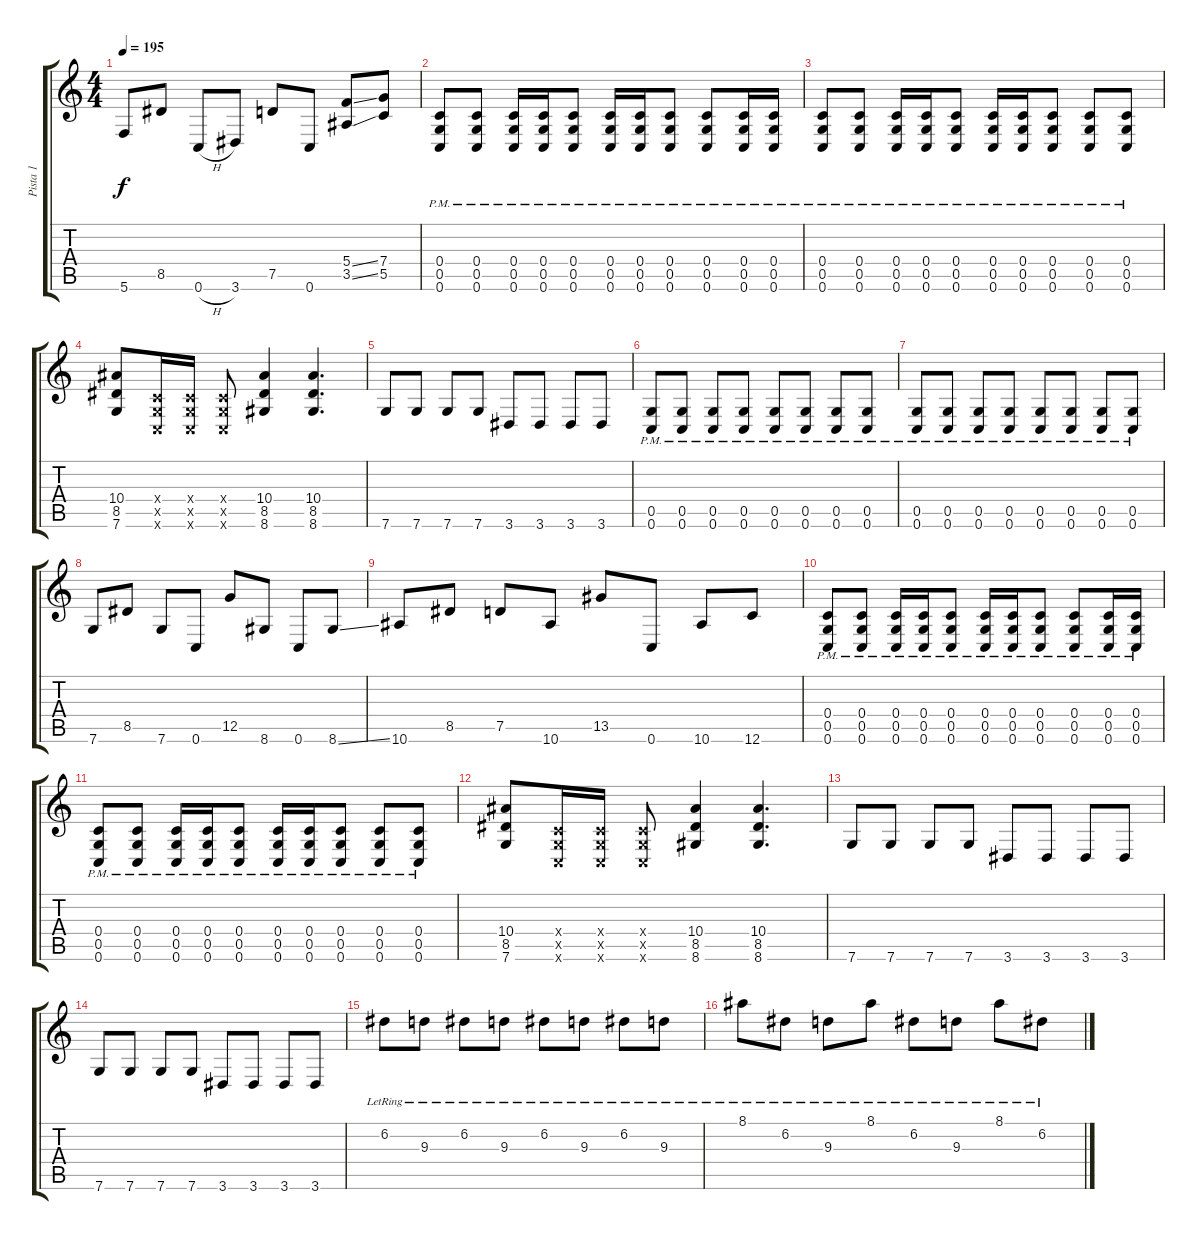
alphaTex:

\track ("Pista 1" "Pista 1") {instrument overdrivenguitar}
\staff {score tabs}
\tuning (D4 A3 F3 C3 G2 C2) {hide}
\ts (4 4)
\tempo 195
\clef g2
\ks c
5.6.8{dy f} 8.5.8 0.6{h}.8 3.6.8 7.5.8 0.6.8 (5.4{ss} 3.5{ss}).8 (7.4 5.5).8 |
(0.4{pm} 0.5{pm} 0.6{pm}).8 (0.4{pm} 0.5{pm} 0.6{pm}).8 (0.4{pm} 0.5{pm} 0.6{pm}).16 (0.4{pm} 0.5{pm} 0.6{pm}).16 (0.4{pm} 0.5{pm} 0.6{pm}).8 (0.4{pm} 0.5{pm} 0.6{pm}).16 (0.4{pm} 0.5{pm} 0.6{pm}).16 (0.4{pm} 0.5{pm} 0.6{pm}).8 (0.4{pm} 0.5{pm} 0.6{pm}).8 (0.4{pm} 0.5{pm} 0.6{pm}).16 (0.4{pm} 0.5{pm} 0.6{pm}).16 |
(0.4{pm} 0.5{pm} 0.6{pm}).8 (0.4{pm} 0.5{pm} 0.6{pm}).8 (0.4{pm} 0.5{pm} 0.6{pm}).16 (0.4{pm} 0.5{pm} 0.6{pm}).16 (0.4{pm} 0.5{pm} 0.6{pm}).8 (0.4{pm} 0.5{pm} 0.6{pm}).16 (0.4{pm} 0.5{pm} 0.6{pm}).16 (0.4{pm} 0.5{pm} 0.6{pm}).8 (0.4{pm} 0.5{pm} 0.6{pm}).8 (0.4{pm} 0.5{pm} 0.6{pm}).8 |
(10.4 8.5 7.6).8 (0.4{x} 0.5{x} 0.6{x}).16 (0.4{x} 0.5{x} 0.6{x}).16 (0.4{x} 0.5{x} 0.6{x}).8 (10.4 8.5 8.6).4 (10.4 8.5 8.6).4{d} |
7.6.8 7.6.8 7.6.8 7.6.8 3.6.8 3.6.8 3.6.8 3.6.8 |
(0.5{pm} 0.6{pm}).8 (0.5{pm} 0.6{pm}).8 (0.5{pm} 0.6{pm}).8 (0.5{pm} 0.6{pm}).8 (0.5{pm} 0.6{pm}).8 (0.5{pm} 0.6{pm}).8 (0.5{pm} 0.6{pm}).8 (0.5{pm} 0.6{pm}).8 |
(0.5{pm} 0.6{pm}).8 (0.5{pm} 0.6{pm}).8 (0.5{pm} 0.6{pm}).8 (0.5{pm} 0.6{pm}).8 (0.5{pm} 0.6{pm}).8 (0.5{pm} 0.6{pm}).8 (0.5{pm} 0.6{pm}).8 (0.5{pm} 0.6{pm}).8 |
7.6.8 8.5.8 7.6.8 0.6.8 12.5.8 8.6.8 0.6.8 8.6{ss}.8 |
10.6.8 8.5.8 7.5.8 10.6.8 13.5.8 0.6.8 10.6.8 12.6.8 |
(0.4{pm} 0.5{pm} 0.6{pm}).8 (0.4{pm} 0.5{pm} 0.6{pm}).8 (0.4{pm} 0.5{pm} 0.6{pm}).16 (0.4{pm} 0.5{pm} 0.6{pm}).16 (0.4{pm} 0.5{pm} 0.6{pm}).8 (0.4{pm} 0.5{pm} 0.6{pm}).16 (0.4{pm} 0.5{pm} 0.6{pm}).16 (0.4{pm} 0.5{pm} 0.6{pm}).8 (0.4{pm} 0.5{pm} 0.6{pm}).8 (0.4{pm} 0.5{pm} 0.6{pm}).16 (0.4{pm} 0.5{pm} 0.6{pm}).16 |
(0.4{pm} 0.5{pm} 0.6{pm}).8 (0.4{pm} 0.5{pm} 0.6{pm}).8 (0.4{pm} 0.5{pm} 0.6{pm}).16 (0.4{pm} 0.5{pm} 0.6{pm}).16 (0.4{pm} 0.5{pm} 0.6{pm}).8 (0.4{pm} 0.5{pm} 0.6{pm}).16 (0.4{pm} 0.5{pm} 0.6{pm}).16 (0.4{pm} 0.5{pm} 0.6{pm}).8 (0.4{pm} 0.5{pm} 0.6{pm}).8 (0.4{pm} 0.5{pm} 0.6{pm}).8 |
(10.4 8.5 7.6).8 (0.4{x} 0.5{x} 0.6{x}).16 (0.4{x} 0.5{x} 0.6{x}).16 (0.4{x} 0.5{x} 0.6{x}).8 (10.4 8.5 8.6).4 (10.4 8.5 8.6).4{d} |
7.6.8 7.6.8 7.6.8 7.6.8 3.6.8 3.6.8 3.6.8 3.6.8 |
7.6.8 7.6.8 7.6.8 7.6.8 3.6.8 3.6.8 3.6.8 3.6.8 |
6.2{lr}.8 9.3{lr}.8 6.2{lr}.8 9.3{lr}.8 6.2{lr}.8 9.3{lr}.8 6.2{lr}.8 9.3{lr}.8 |
8.1{lr}.8 6.2{lr}.8 9.3{lr}.8 8.1{lr}.8 6.2{lr}.8 9.3{lr}.8 8.1{lr}.8 6.2{lr}.8
